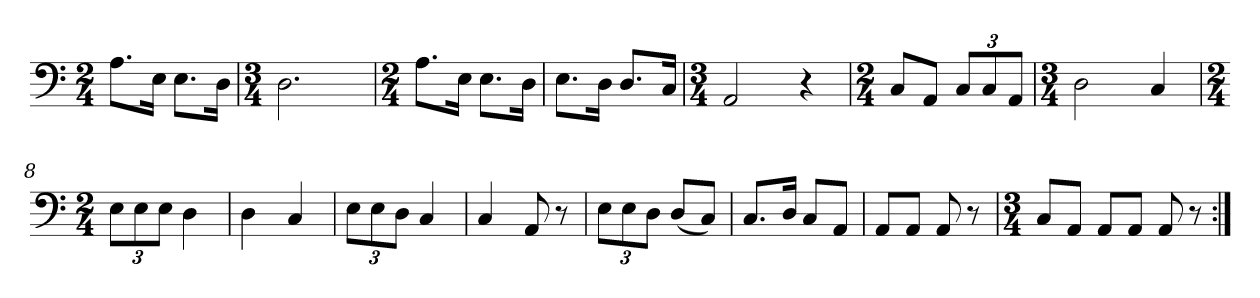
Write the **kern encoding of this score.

**kern
*part1
*staff1
*clefF4
*k[]
*M2/4
=1
8.A\L
16E\Jk
8.E\L
16D\Jk
=2
*M3/4
2.D\
=3
*M2/4
8.A\L
16E\Jk
8.E\L
16D\Jk
=4
8.E\L
16D\Jk
8.D/L
16C/Jk
=5
*M3/4
2AA/
4r
=6
*M2/4
8C/L
8AA/J
12C/L
12C/
12AA/J
=7
*M3/4
2D\
4C/
=8
*M2/4
12E\L
12E\
12E\J
4D\
=9
4D\
4C/
=10
12E\L
12E\
12D\J
4C/
=11
4C/
8AA/
8r
=12
12E\L
12E\
12D\J
(8D/L
8C/J)
=13
8.C/L
16D/Jk
8C/L
8AA/J
=14
8AA/L
8AA/J
8AA/
8r
=15
*M3/4
8C/L
8AA/J
8AA/L
8AA/J
8AA/
8r
=:|!
*-
